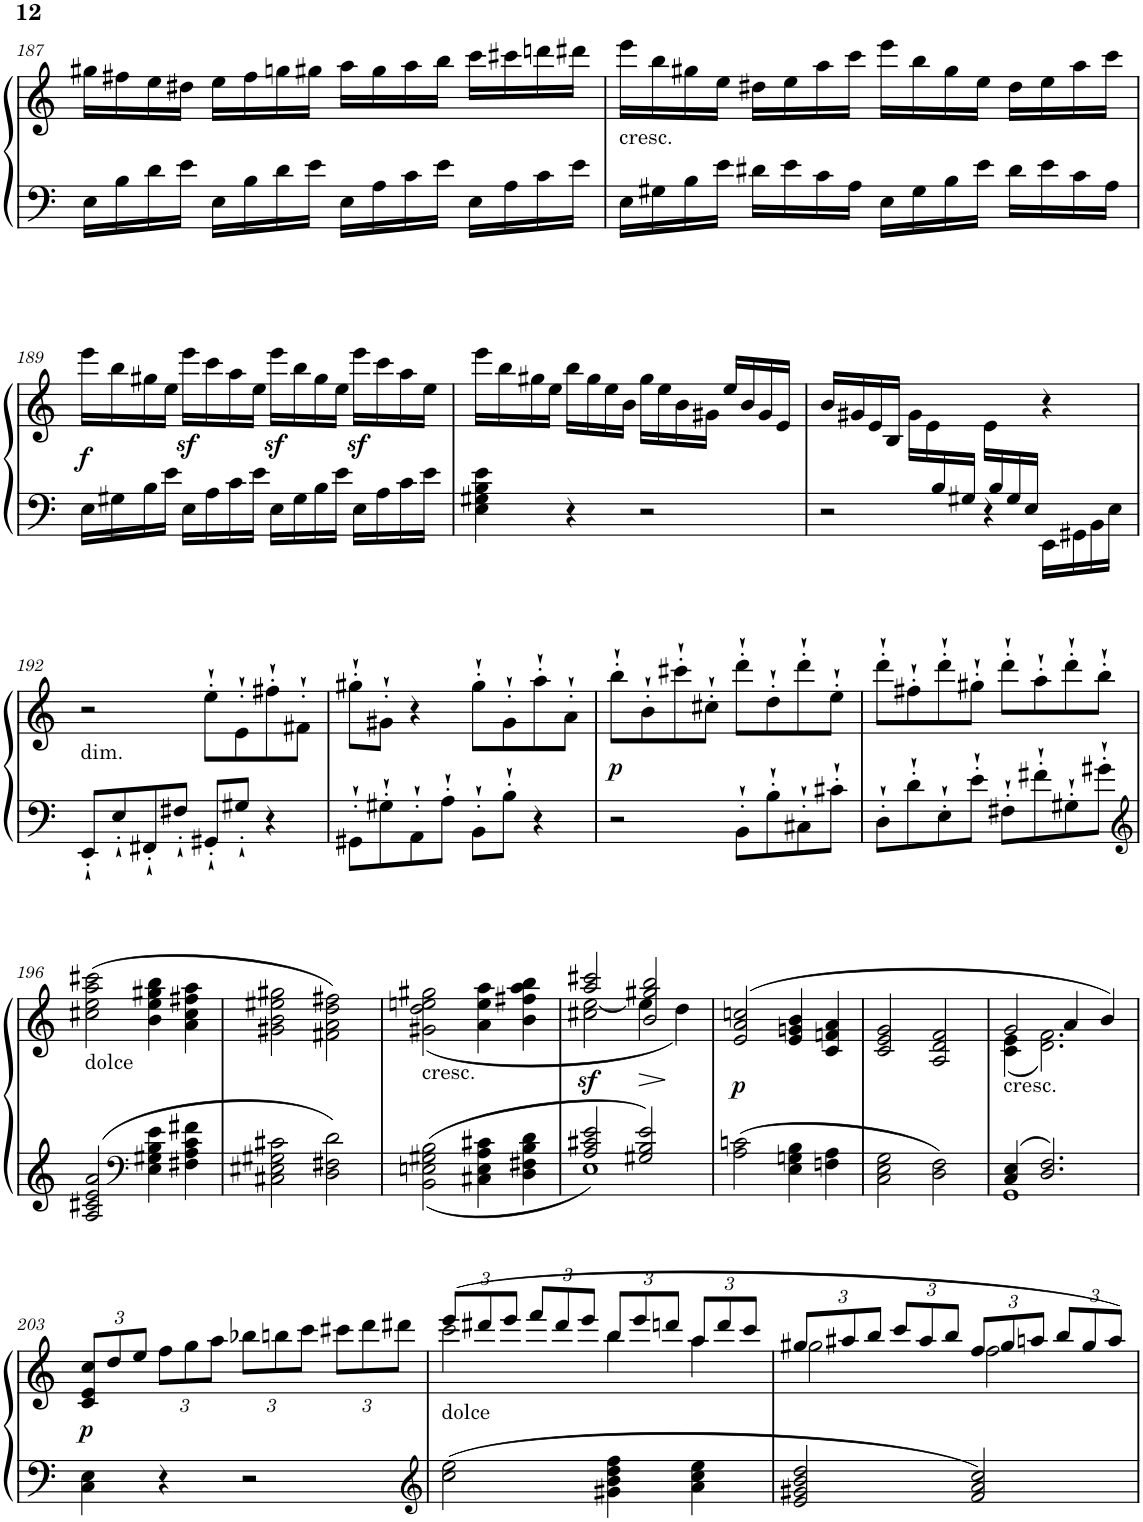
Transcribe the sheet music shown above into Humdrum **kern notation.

**kern	**kern	**dynam
*part1	*part1	*part1
*staff2	*staff1	*staff1/2
*I"Piano	*	*
*I'Pno	*	*
!!LO:PB:g=z
*clefF4	*clefG2	*
*k[]	*k[]	*
*M4/4	*M4/4	*
=187	=187	=187
16E\LL	16gg#X\LL	.
16B\	16ff#X\	.
16d\	16ee\	.
16e\JJ	16dd#X\JJ	.
16E\LL	16ee\LL	.
16B\	16ff#\	.
16d\	16ggn\	.
16e\JJ	16gg#X\JJ	.
16E\LL	16aa\LL	.
16A\	16gg#\	.
16c\	16aa\	.
16e\JJ	16bb\JJ	.
16E\LL	16ccc\LL	.
16A\	16ccc#X\	.
16c\	16dddn\	.
16e\JJ	16ddd#X\JJ	.
=188	=188	=188
!	!LO:TX:b:t=cresc.	!
16E\LL	16eee\LL	.
16G#X\	16bb\	.
16B\	16gg#X\	.
16e\JJ	16ee\JJ	.
16d#X\LL	16dd#X\LL	.
16e\	16ee\	.
16c\	16aa\	.
16A\JJ	16ccc\JJ	.
16E\LL	16eee\LL	.
16G#\	16bb\	.
16B\	16gg#\	.
16e\JJ	16ee\JJ	.
16d#\LL	16dd#\LL	.
16e\	16ee\	.
16c\	16aa\	.
16A\JJ	16ccc\JJ	.
!!LO:LB:g=z
=189	=189	=189
!	!	!LO:DY:b
16E\LL	16eee\LL	f
16G#X\	16bb\	.
16B\	16gg#X\	.
16e\JJ	16ee\JJ	.
16E\LL	16eeez<\LL	.
16A\	16ccc\	.
16c\	16aa\	.
16e\JJ	16ee\JJ	.
16E\LL	16eeez<\LL	.
16G#\	16bb\	.
16B\	16gg#\	.
16e\JJ	16ee\JJ	.
16E\LL	16eeez<\LL	.
16A\	16ccc\	.
16c\	16aa\	.
16e\JJ	16ee\JJ	.
=190	=190	=190
4E\ 4G#X\ 4B\ 4e\	16eee\LL	.
.	16bb\	.
.	16gg#X\	.
.	16ee\JJ	.
4r	16bb\LL	.
.	16gg#\	.
.	16ee\	.
.	16b\JJ	.
2r	16gg#\LL	.
.	16ee\	.
.	16b\	.
.	16g#X\JJ	.
.	16ee/LL	.
.	16b/	.
.	16g#/	.
.	16e/JJ	.
=191	=191	=191
*^	*	*
4.ryy	2r	16b/LL	.
.	.	16g#X/	.
.	.	16e/	.
.	.	16B/JJ	.
.	.	16g#\LL	.
.	.	16e\	.
16B/	.	8ryy	.
16G#X/JJ	.	.	.
16ryy	4r	16e\LL	.
16B/	.	8.ryy	.
16G#/	.	.	.
16E/JJ	.	.	.
4ryy	16EE\LL	4r	.
.	16GG#X\	.	.
.	16BB\	.	.
.	16E\JJ	.	.
!!LO:LB:g=z
=192	=192	=192	=192
!	!	!LO:TX:b:t=dim.	!
*v	*v	*	*
8EE'`/L	2r	.
8E'`/	.	.
8FF#X'`/	.	.
8F#X'`/J	.	.
8GG#X'`/L	8ee'`\L	.
8G#X'`/J	8e'`\	.
4r	8ff#X'`\	.
.	8f#X'`\J	.
=193	=193	=193
8GG#X'`\L	8gg#X'`\L	.
8G#X'`\	8g#X'`\J	.
8AA'`\	4r	.
8A'`\J	.	.
8BB'`\L	8gg#'`\L	.
8B'`\J	8g#'`\	.
4r	8aa'`\	.
.	8a'`\J	.
=194	=194	=194
!	!	!LO:DY:b
2r	8bb'`\L	p
.	8b'`\	.
.	8ccc#X'`\	.
.	8cc#X'`\J	.
8BB'`\L	8ddd'`\L	.
8B'`\	8dd'`\	.
8C#X'`\	8ddd'`\	.
8c#X'`\J	8ee'`\J	.
=195	=195	=195
8D'`\L	8ddd'`\L	.
8d'`\	8ff#X'`\	.
8E'`\	8ddd'`\	.
8e'`\J	8gg#X'`\J	.
8F#X'`\L	8ddd'`\L	.
8f#X'`\	8aa'`\	.
8G#X'`\	8ddd'`\	.
8g#X'`\J	8bb'`\J	.
!!LO:LB:g=z
=196	=196	=196
*clefG2	*	*
!	!LO:TX:b:t=dolce	!
2A/ 2c#X/ 2e/ 2a/	(2cc#X\ 2ee\ 2aa\ 2ccc#X\	.
*clefF4	*	*
4E\ 4G#X\ 4B\ 4e\	4b\ 4ee\ 4gg#X\ 4bb\	.
4F#X\ 4A\ 4c#\ 4f#X\	4a\ 4cc#\ 4ff#X\ 4aa\	.
=197	=197	=197
2C#X\ 2E#X\ 2G#X\ 2c#X\	2g#X\ 2b\ 2ee#X\ 2gg#X\	.
2D\ 2F#X\ 2d\	2f#X\ 2a\ 2dd\ 2ff#X\)	.
=198	=198	=198
!	!LO:TX:b:t=cresc.	!
2BB\ 2En\ 2G#X\ 2B\	(2g#X\ 2dd\ 2een\ 2gg#X\	.
4C#X\ 4E\ 4A\ 4c#X\	4a\ 4ee\ 4aa\	.
4D\ 4F#X\ 4B\ 4d\	4b\ 4ff#X\ 4aa\ 4bb\	.
=199	=199	=199
*^	*^	*
*	*	*	*^	*
!	!	!	!	!	!LO:DY:b
2A/ 2c#X/ 2e/	1E	2aa/ 2ccc#X/	2cc#X\ [2ee\	2ryy	sf
!	!	!	!	!	!LO:HP:b
2G#X/ 2B/ 2e/	.	2gg#X/ 2bb/	4ee\]	2b/	>
.	.	.	4dd\)	.	]
*v	*v	*	*	*	*
*	*	*v	*v	*
=200	=200	=200	=200
!	!	!	!LO:DY:b
*	*v	*v	*
2A\ 2cn\	(2e/ 2a/ 2ccn/	p
4E\ 4Gn\ 4B\	4e/ 4gn/ 4b/	.
4Fn\ 4A\	4c/ 4fn/ 4a/	.
=201	=201	=201
2C\ 2E\ 2G\	2c/ 2e/ 2g/	.
2D\ 2F\	2A/ 2d/ 2f/	.
=202	=202	=202
*^	*^	*
!	!	!LO:TX:b:t=cresc.	!	!
4C/ 4E/	1GG	2g/	(4c\ 4e\	.
2.D/ 2.F/	.	.	2.d\ 2.f\)	.
.	.	4a/	.	.
.	.	4b/)	.	.
*v	*v	*	*	*
*	*v	*v	*
!!LO:LB:g=z
=203	=203	=203
*	*Xbrackettup	*
!	!	!LO:DY:a=2
4C\ 4E\	12c/ 12e/ 12cc/L	p
.	12dd/	.
.	12ee/J	.
4r	12ff\L	.
.	12gg\	.
.	12aa\J	.
2r	12bb-X\L	.
.	12bbn\	.
.	12ccc\J	.
.	12ccc#X\L	.
.	12ddd\	.
.	12ddd#X\J	.
=204	=204	=204
*clefG2	*	*
*	*^	*
!	!LO:TX:b:t=dolce	!	!
2cc\ 2ee\	(12eee/L	2ccc\	.
.	12ddd#X/	.	.
.	12eee/J	.	.
.	12fff/L	.	.
.	12ddd#/	.	.
.	12eee/J	.	.
4g#X\ 4b\ 4dd\ 4ff\	12bb/L	4bb\	.
.	12eee/	.	.
.	12dddn/J	.	.
4a\ 4cc\ 4ee\	12aa/L	4aa\	.
.	12ddd/	.	.
.	12ccc/J	.	.
=205	=205	=205	=205
2e/ 2g#X/ 2b/ 2dd/	12gg#X/L	2gg#\	.
.	12aa#X/	.	.
.	12bb/J	.	.
.	12ccc/L	.	.
.	12aa#/	.	.
.	12bb/J	.	.
2f/ 2a/ 2cc/	12ff/L	2ff\	.
.	12gg#/	.	.
.	12aan/J	.	.
.	12bb/L	.	.
.	12gg#/	.	.
.	12aa/J)	.	.
*	*v	*v	*
=	=	=
*-	*-	*-
